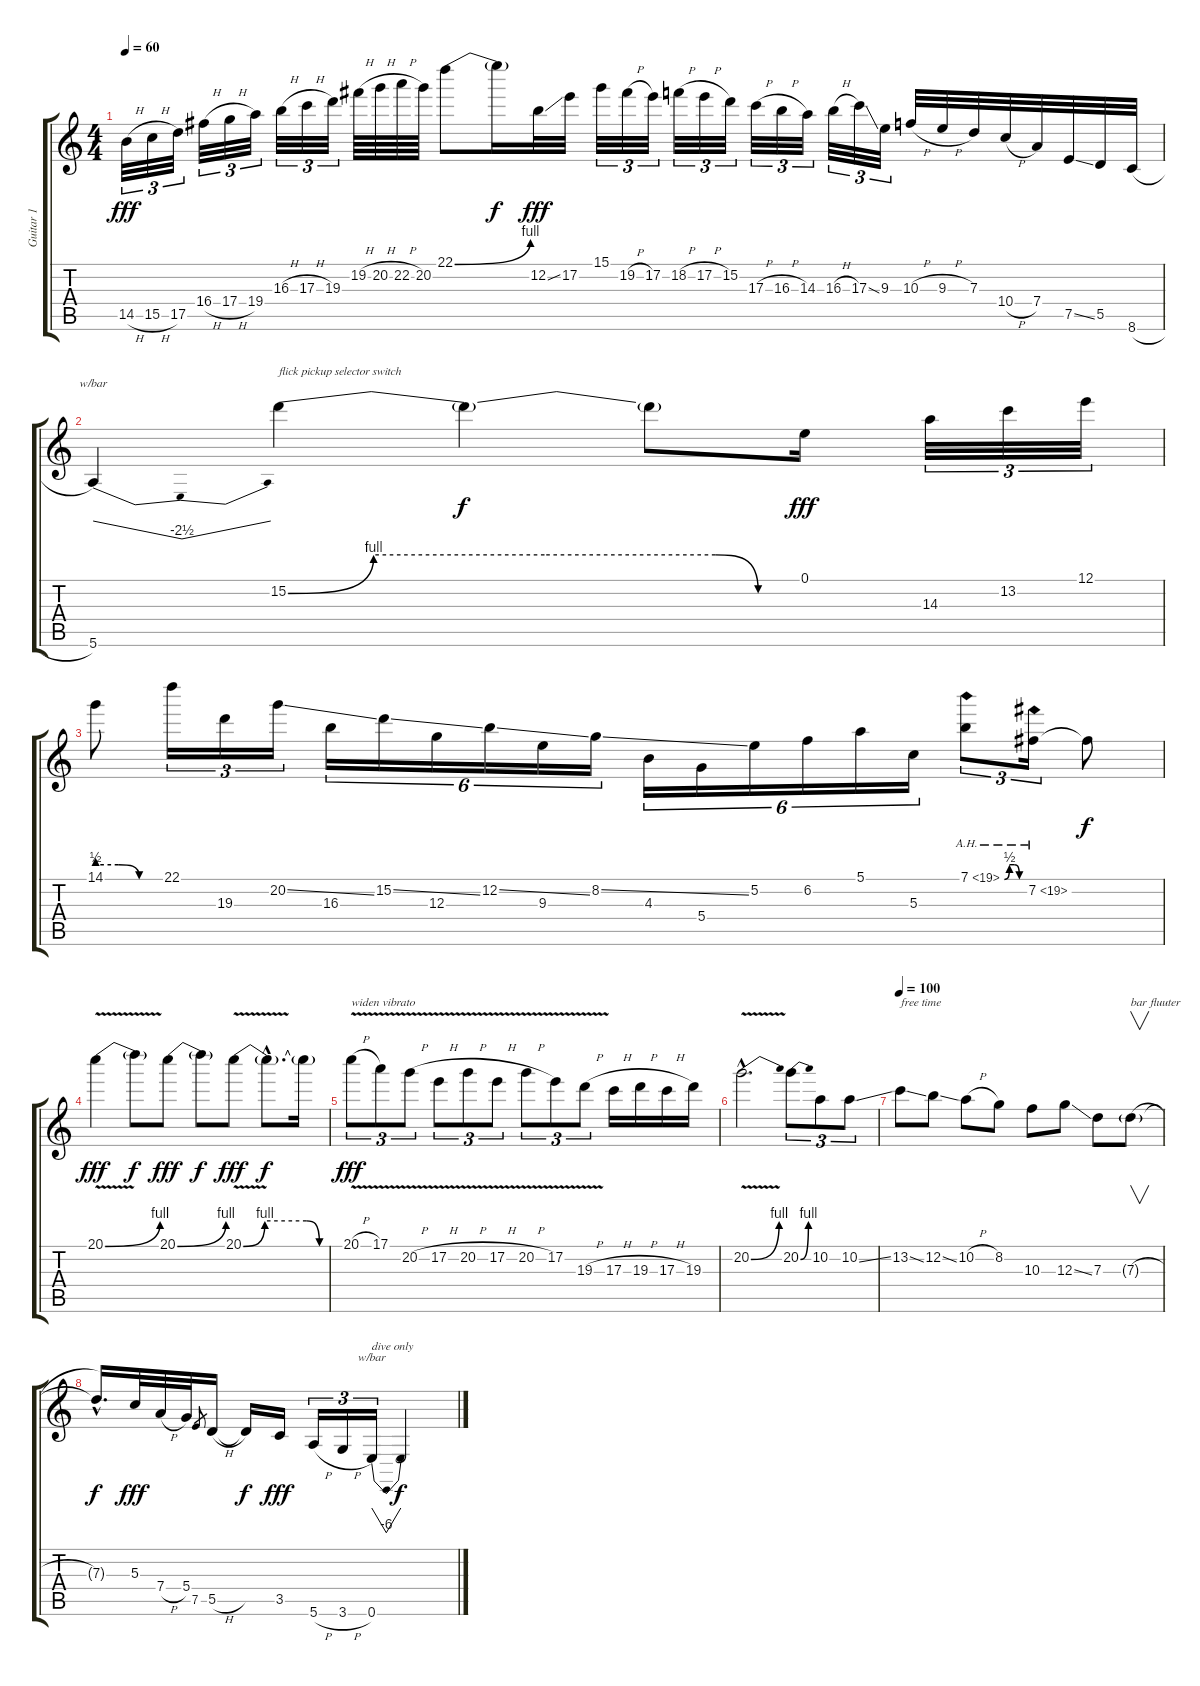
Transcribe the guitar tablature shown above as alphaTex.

\track ("Guitar 1" "Guitar 1") {instrument distortionguitar}
\staff {score tabs}
\tuning (E4 B3 G3 D3 A2 E2) {hide}
\ts (4 4)
\tempo 60
\clef g2
\ks c
14.5{h}.32{tu (3 2) dy fff} 15.5{h}.32{tu (3 2)} 17.5.32{tu (3 2)} 16.4{h}.32{tu (3 2)} 17.4{h}.32{tu (3 2)} 19.4.32{tu (3 2)} 16.3{h}.32{tu (3 2)} 17.3{h}.32{tu (3 2)} 19.3.32{tu (3 2)} 19.2{h}.64 20.2{h}.64 22.2{h}.64 20.2.64 22.1{be (bend 0 0 60 4)}.8 22.1{t}.16{dy f} 12.2{ss}.32{dy fff} 17.2.32 15.1.32{tu (3 2)} 19.2{h}.32{tu (3 2)} 17.2.32{tu (3 2)} 18.2{h}.32{tu (3 2)} 17.2{h}.32{tu (3 2)} 15.2.32{tu (3 2)} 17.3{h}.32{tu (3 2)} 16.3{h}.32{tu (3 2)} 14.3.32{tu (3 2)} 16.3{h}.32{tu (3 2)} 17.3{ss}.32{tu (3 2)} 9.3.32{tu (3 2)} 10.3{h}.32 9.3{h}.32 7.3.32 10.4{h}.32 7.4.32 7.5{ss}.32 5.5.32 8.6{h}.32 |
5.6.4{tbe (dip default 0 0 30 -10 60 0)} 15.2{be (custom 0 0 10 4 30 4 50 4 55 0 60 0)}.4{txt "flick pickup selector switch"} 15.2{t}.4{dy f} 15.2{t}.8 0.1.16{dy fff} 14.3.32{tu (3 2)} 13.2.32{tu (3 2)} 12.1.32{tu (3 2)} |
14.1{be (custom 0 2 20 2 40 0 60 0)}.8 22.1.16{tu (3 2)} 19.3.16{tu (3 2)} 20.2{ss}.16{tu (3 2)} 16.3.16{tu (6 4)} 15.2{ss}.16{tu (6 4)} 12.3.16{tu (6 4)} 12.2{ss}.16{tu (6 4)} 9.3.16{tu (6 4)} 8.2{ss}.16{tu (6 4)} 4.3.16{tu (6 4)} 5.4.16{tu (6 4)} 5.2.16{tu (6 4)} 6.2.16{tu (6 4)} 5.1.16{tu (6 4)} 5.3.16{tu (6 4)} 7.1{be (custom 0 0 15 2 30 2 45 0 60 0) ah 12}.8{tu (3 2)} 7.2{ah 12}.16{tu (3 2)} 7.2{t}.8{dy f} |
20.1{be (bend 0 0 60 4) v}.4{dy fff} 20.1{t}.8{dy f} 20.1{be (bend 0 0 60 4)}.8{dy fff} 20.1{t}.8{dy f} 20.1{be (custom 0 0 15 4 44 4 53 0 60 0) v}.8{dy fff} 20.1{hac t}.8{d dy f} 20.1{t}.16 |
20.1{v h}.8{tu (3 2) txt "widen vibrato" dy fff} 17.1{v}.8{tu (3 2)} 20.2{v h}.8{tu (3 2)} 17.2{v h}.8{tu (3 2)} 20.2{v h}.8{tu (3 2)} 17.2{v h}.8{tu (3 2)} 20.2{v h}.8{tu (3 2)} 17.2{v}.8{tu (3 2)} 19.3{v h}.8{tu (3 2)} 17.3{h}.16 19.3{h}.16 17.3{h}.16 19.3.16 |
20.2{be (bend 0 0 60 4) v hac}.2{d} 20.2{be (bend 0 0 60 4)}.8{tu (3 2)} 10.2.8{tu (3 2)} 10.2{ss}.8{tu (3 2)} |
\tempo 100
13.2{ss}.8{txt "free time"} 12.2{ss}.8 10.2{h}.8 8.2.8 10.3.8 12.3{ss}.8 7.3.8 7.3{h g}.8{v txt "bar fluuter"} |
7.3{hac t}.16{d dy f} 5.3.32{dy fff} 7.4{h}.32 5.4.32 7.5.8{gr} 5.5{h}.16 5.5{t}.16{dy f} 3.5.16{dy fff} 5.6{h}.16{tu (3 2)} 3.6{h}.16{tu (3 2)} 0.6.16{tu (3 2) tbe (dip default 0 0 30 -24 60 0) txt "dive only"} 0.6{t}.2{dy f}
